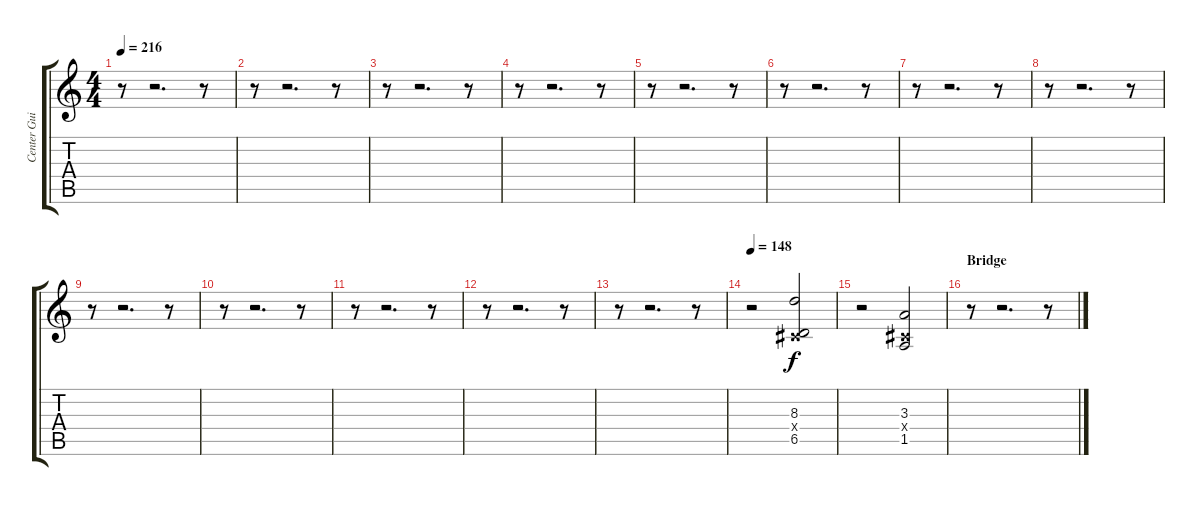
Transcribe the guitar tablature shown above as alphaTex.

\track ("Center Guitar" "Center Gui") {instrument distortionguitar}
\staff {score tabs}
\tuning (Eb4 Bb3 Gb3 Db3 Ab2 Eb2) {hide}
\ts (4 4)
\tempo 216
\clef g2
\ks c
r.8{dy f} r.2{d} r.8 |
r.8 r.2{d} r.8 |
r.8 r.2{d} r.8 |
r.8 r.2{d} r.8 |
r.8 r.2{d} r.8 |
r.8 r.2{d} r.8 |
r.8 r.2{d} r.8 |
r.8 r.2{d} r.8 |
r.8 r.2{d} r.8 |
r.8 r.2{d} r.8 |
r.8 r.2{d} r.8 |
r.8 r.2{d} r.8 |
r.8 r.2{d} r.8 |
\tempo 148
r.2 (8.3 0.4{x} 6.5).2 |
r.2 (3.3 0.4{x} 1.5).2 |
\section ("" "Bridge")
r.8 r.2{d} r.8
